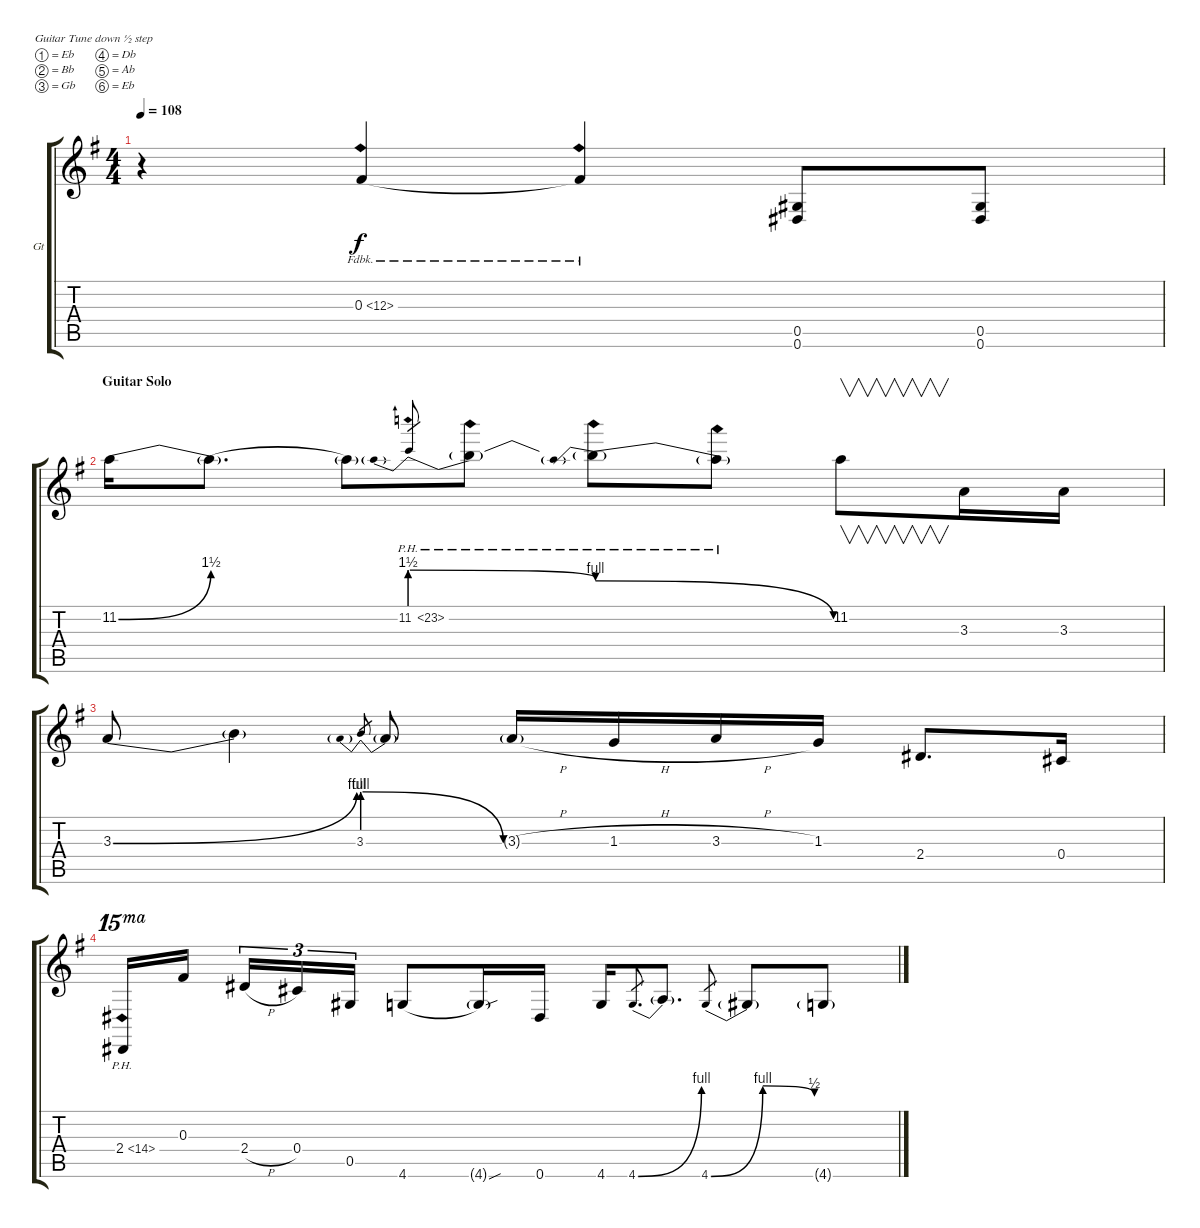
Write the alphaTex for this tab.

\defaultSystemsLayout 4
\bracketExtendMode groupsimilarinstruments
\firstSystemTrackNameOrientation horizontal
\otherSystemsTrackNameOrientation horizontal
\track ("Guitar" "Gt") {instrument electricguitarclean}
\staff {score tabs}
\tuning (Eb4 Bb3 Gb3 Db3 Ab2 Eb2)
\ts (4 4)
\tempo 108
\clef g2
\scale
1.05549
\ks g
r.4{dy f} 0.3{fh 12}.4 0.3{fh 12 t}.4 (0.6 0.5).8 (0.6 0.5).8 |
\section ("" "Guitar Solo")
\scale
0.944515 11.2{be (bend 0 0 13.799999999999999 6)}.16 11.2{be (hold 0 0 60 0) t}.8{d} 11.2{t}.8 11.2{be (prebendrelease 0 6 15.6 4) ph 12}.8{gr} 11.2{ph 12 t}.8 11.2{be (prebendrelease 0 4 15 0) ph 12 t}.8 11.2{ph 12 t}.8 11.2.8{v} 3.3.16 3.3.16 |
\scale
1.05549 3.3{be (bend 0 0 15 4)}.8 3.3{t}.4 3.3{be (prebendrelease 0 4 15 0)}.8{gr} 3.3{t}.8 3.3{h g}.16 1.3{h}.16 3.3{h}.16 1.3.16 2.4.8{d} 0.4.16 |
\scale
0.944515 2.4{ph 12}.16{ot 15ma} 0.3.16 2.4{h}.16{tu (3 2)} 0.4.16{tu (3 2)} 0.5.16{tu (3 2)} 4.6.8{legatoorigin} 4.6{sou g}.16 0.6.16 4.6.16 4.6{be (bend 0 0 15 4)}.8{d gr} 4.6{t}.8{d} 4.6{be (bendrelease 0 0 10.2 4 20.4 4 28.799999999999997 2)}.8{gr} 4.6{t}.8 4.6{g}.8
